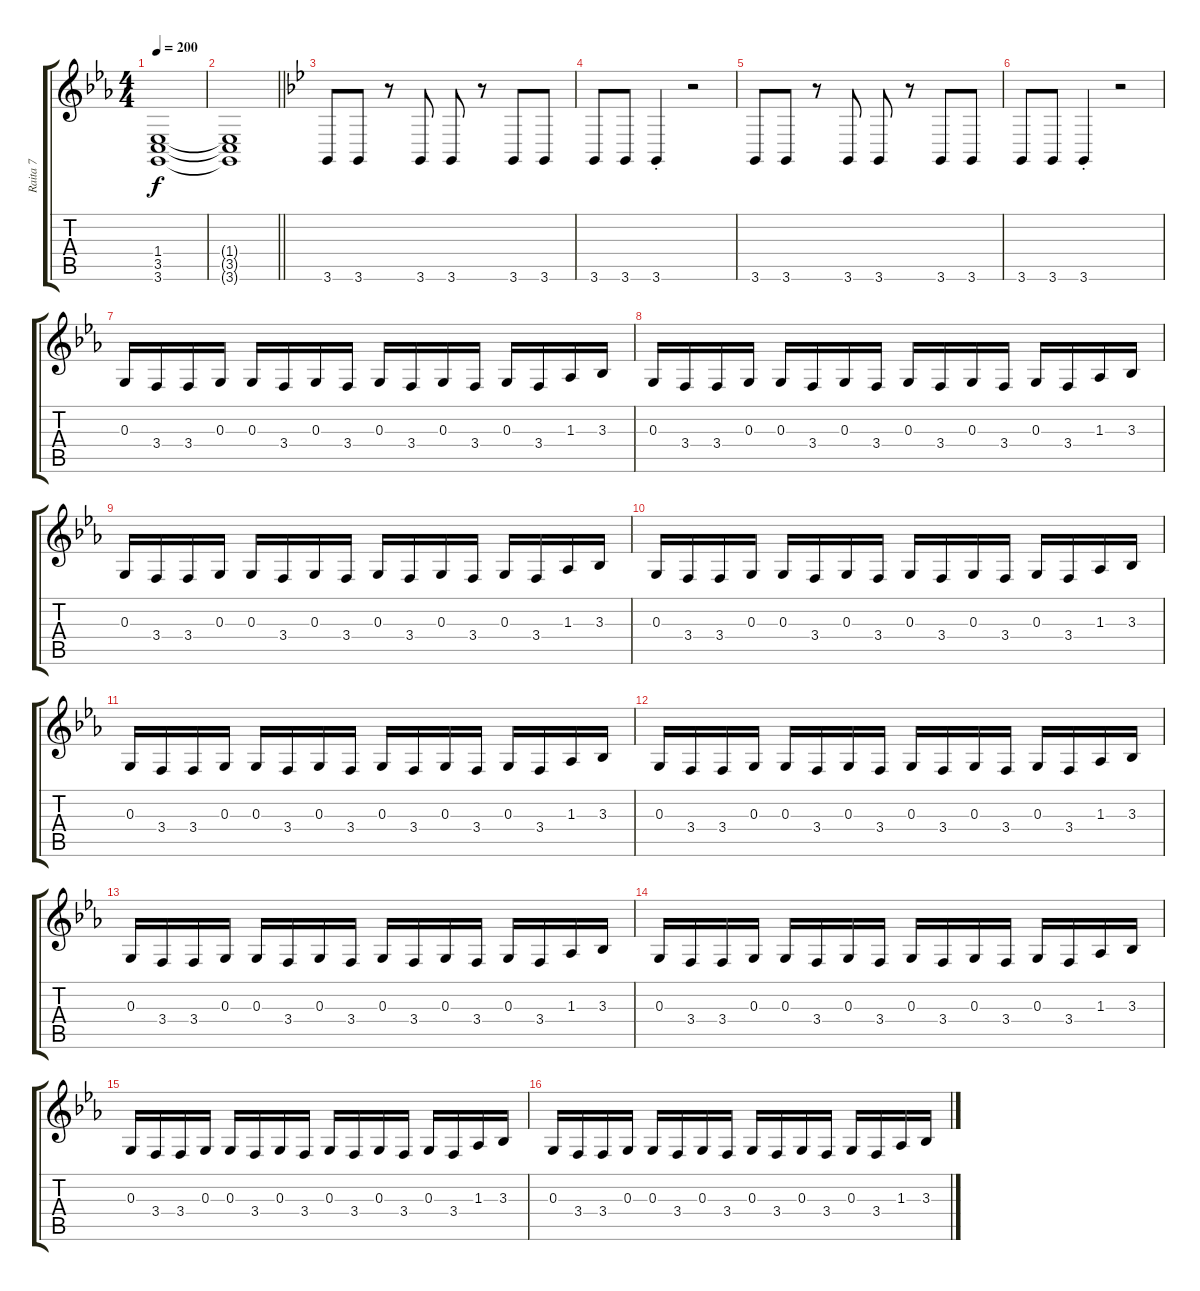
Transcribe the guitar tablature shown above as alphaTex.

\track ("Raita 7" "Raita 7") {instrument lead1square}
\staff {score tabs}
\tuning (E4 B3 G3 D3 A2 E2) {hide}
\ts (4 4)
\tempo 200
\clef g2
\ks eb
(1.4 3.5 3.6).1{dy f} |
\barLineRight lightlight
(1.4{t} 3.5{t} 3.6{t}).1 |
\ks bb
3.6.8 3.6.8 r.8 3.6.8 3.6.8 r.8 3.6.8 3.6.8 |
3.6.8 3.6.8 3.6{st}.4 r.2 |
3.6.8 3.6.8 r.8 3.6.8 3.6.8 r.8 3.6.8 3.6.8 |
3.6.8 3.6.8 3.6{st}.4 r.2 |
\ks eb
0.3.16 3.4.16 3.4.16 0.3.16 0.3.16 3.4.16 0.3.16 3.4.16 0.3.16 3.4.16 0.3.16 3.4.16 0.3.16 3.4.16 1.3.16 3.3.16 |
0.3.16 3.4.16 3.4.16 0.3.16 0.3.16 3.4.16 0.3.16 3.4.16 0.3.16 3.4.16 0.3.16 3.4.16 0.3.16 3.4.16 1.3.16 3.3.16 |
0.3.16 3.4.16 3.4.16 0.3.16 0.3.16 3.4.16 0.3.16 3.4.16 0.3.16 3.4.16 0.3.16 3.4.16 0.3.16 3.4.16 1.3.16 3.3.16 |
0.3.16 3.4.16 3.4.16 0.3.16 0.3.16 3.4.16 0.3.16 3.4.16 0.3.16 3.4.16 0.3.16 3.4.16 0.3.16 3.4.16 1.3.16 3.3.16 |
0.3.16 3.4.16 3.4.16 0.3.16 0.3.16 3.4.16 0.3.16 3.4.16 0.3.16 3.4.16 0.3.16 3.4.16 0.3.16 3.4.16 1.3.16 3.3.16 |
0.3.16 3.4.16 3.4.16 0.3.16 0.3.16 3.4.16 0.3.16 3.4.16 0.3.16 3.4.16 0.3.16 3.4.16 0.3.16 3.4.16 1.3.16 3.3.16 |
0.3.16 3.4.16 3.4.16 0.3.16 0.3.16 3.4.16 0.3.16 3.4.16 0.3.16 3.4.16 0.3.16 3.4.16 0.3.16 3.4.16 1.3.16 3.3.16 |
0.3.16 3.4.16 3.4.16 0.3.16 0.3.16 3.4.16 0.3.16 3.4.16 0.3.16 3.4.16 0.3.16 3.4.16 0.3.16 3.4.16 1.3.16 3.3.16 |
0.3.16 3.4.16 3.4.16 0.3.16 0.3.16 3.4.16 0.3.16 3.4.16 0.3.16 3.4.16 0.3.16 3.4.16 0.3.16 3.4.16 1.3.16 3.3.16 |
0.3.16 3.4.16 3.4.16 0.3.16 0.3.16 3.4.16 0.3.16 3.4.16 0.3.16 3.4.16 0.3.16 3.4.16 0.3.16 3.4.16 1.3.16 3.3.16
